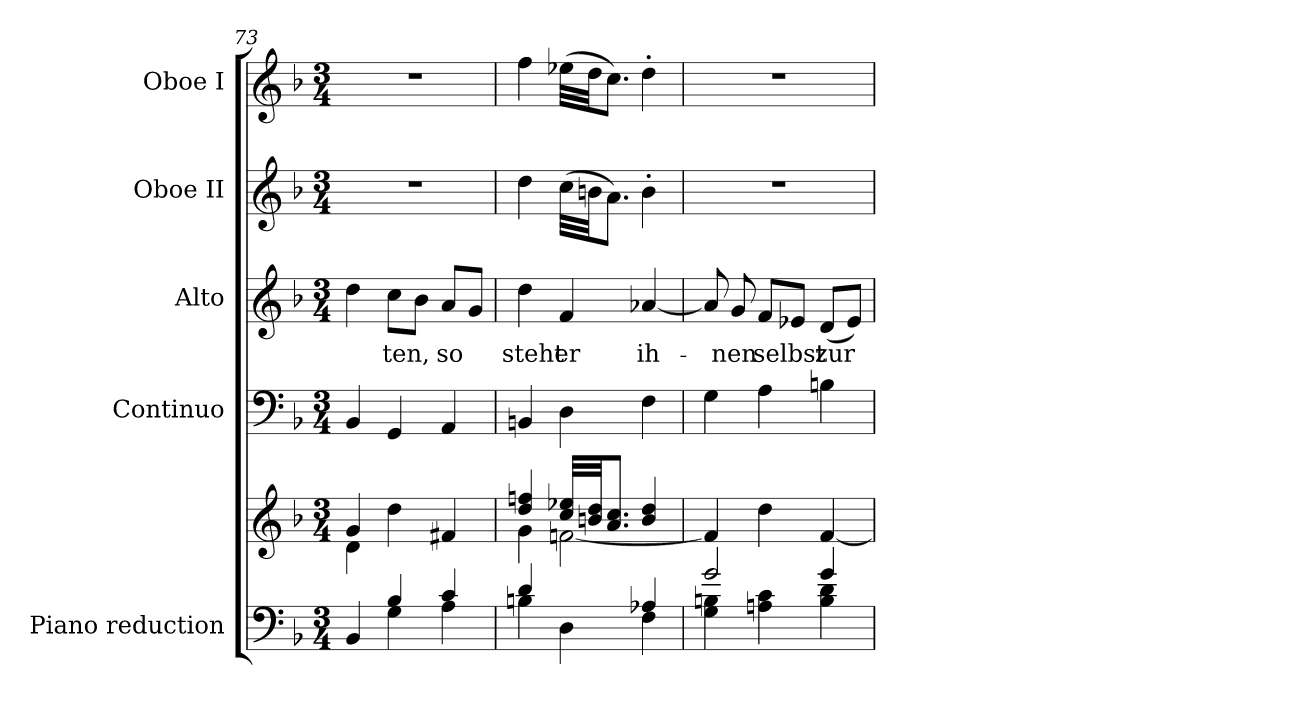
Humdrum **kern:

**kern	**kern	**kern	**kern	**text	**kern	**kern
*part5	*part5	*part4	*part3	*part3	*part2	*part1
*staff6	*staff5	*staff4	*staff3	*staff3	*staff2	*staff1
*I"Piano reduction	*	*I"Continuo	*I"Alto	*	*I"Oboe II	*I"Oboe I
*I'Pno	*	*	*	*	*I'Ob	*I'Ob
*clefF4	*clefG2	*clefF4	*clefG2	*	*clefG2	*clefG2
*k[b-]	*k[b-]	*k[b-]	*k[b-]	*	*k[b-]	*k[b-]
*M3/4	*M3/4	*M3/4	*M3/4	*	*M3/4	*M3/4
=73	=73	=73	=73	=73	=73	=73
*^	*^	*	*	*	*	*
4ryy	4BB-/	4g/	4d\	4BB-/	4dd\	.	2.r	2.r
!	!	!	!	!	!	!LO:LY:b	!	!
4B-/	4G\	4dd\	2ryy	4GG/	8cc\L	-ten,	.	.
.	.	.	.	.	8b-\J	.	.	.
!	!	!	!	!	!	!LO:LY:b	!	!
4c/	4A\	4f#X/	.	4AA/	8a/L	so	.	.
.	.	.	.	.	8g/J	.	.	.
=74	=74	=74	=74	=74	=74	=74	=74	=74
!	!	!	!	!	!	!LO:LY:b	!	!
4d/	4Bn\	4dd/ 4ffn/	4g\	4BBn/	4dd\	steht	4dd\	4ff\
!	!	!	!	!	!	!LO:LY:b	!	!
4ryy	4D\	32cc/ 32ee-X/LLL	[2fn\	4D\	4f/	er	(>32cc\LLL	(>32ee-X\LLL
.	.	32bn/ 32dd/JJ	.	.	.	.	32bn\JJ	32dd\JJ
.	.	8.a/ 8.cc/J	.	.	.	.	8.a\J)	8.cc\J)
!	!	!	!	!	!	!LO:LY:b	!	!
4A-X/	4F\	4b/ 4dd/	.	4F\	[4a-X/	ih-	4b'\	4dd'\
*	*	*v	*v	*	*	*	*	*
=75	=75	=75	=75	=75	=75	=75	=75
2g/	4G\ 4Bn\	4f/]	4G\	8a-/]	.	2.r	2.r
!	!	!	!	!	!LO:LY:b	!	!
.	.	.	.	8g/	-nen	.	.
!	!	!	!	!	!LO:LY:b	!	!
.	4An\ 4c\	4dd\	4A\	8f/L	selbst	.	.
.	.	.	.	8e-X/J	.	.	.
!	!	!	!	!	!LO:LY:b	!	!
4g/	4B\ 4d\	[4f/	4Bn\	(<8d/L	zur	.	.
.	.	.	.	8e-/J)	.	.	.
*v	*v	*	*	*	*	*	*
=	=	=	=	=	=	=
*-	*-	*-	*-	*-	*-	*-
